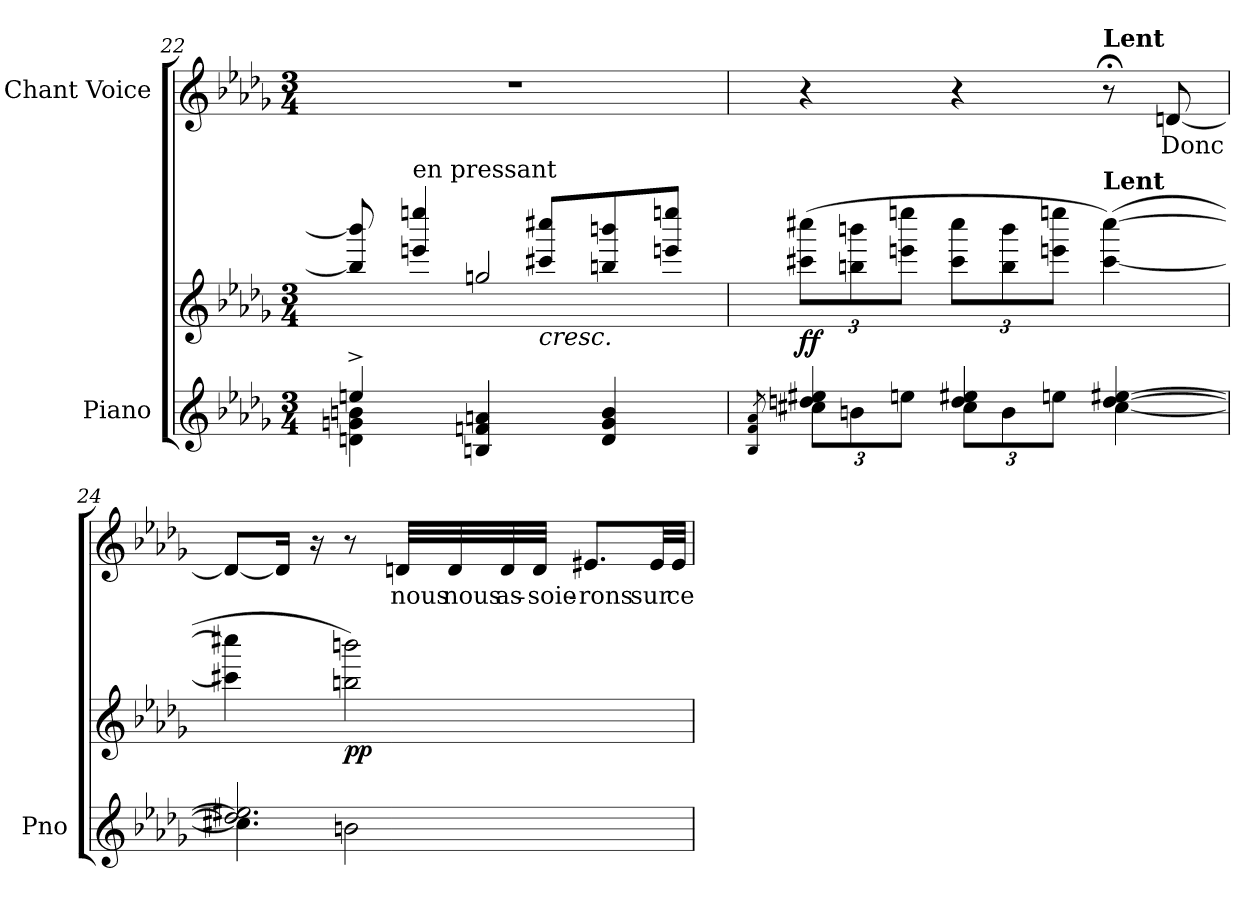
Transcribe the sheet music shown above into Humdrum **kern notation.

**kern	**kern	**dynam	**kern	**text	**dynam
*part2	*part2	*part2	*part1	*part1	*part1
*staff3	*staff2	*staff2/3	*staff1	*staff1	*staff1
*I"Piano	*	*	*I"Chant Voice	*	*
*I'Pno	*	*	*	*	*
*clefG2	*clefG2	*	*clefG2	*	*
*k[b-e-a-d-g-]	*k[b-e-a-d-g-]	*	*k[b-e-a-d-g-]	*	*
*M3/4	*M3/4	*	*M3/4	*	*
=22	=22	=22	=22	=22	=22
*^	*^	*	*	*	*
4een^/	4dn\ 4gn\ 4bn\	8bb/] 8bbb/]	4ryy	.	2.r	.	.
!	!	!LO:TX:a:t=en pressant	!	!	!	!	!
.	.	4eeen/ 4eeeen/	.	.	.	.	.
2ryy	4Bn/ 4fn/ 4an/	.	2ggn/	.	.	.	.
!	!	!	!	!LO:HP:b	!	!	!
.	.	8ccc#X/ 8cccc#X/L	.	<	.	.	.
.	4d/ 4g/ 4b/	8bbn/ 8bbbn/	.	.	.	.	.
.	.	8eeen/ 8eeeen/J	.	.	.	.	.
*	*	*v	*v	*	*	*	*
=23	=23	=23	=23	=23	=23	=23
8qB-/ 8qf/ 8qa-/	.	.	.	.	.	.
*	*Xbrackettup	*Xbrackettup	*	*	*	*
!	!	!	!LO:DY:b	!	!	!
4ddn/ 4ee#X/	12cc#X\L	(12ccc#X\ 12cccc#X\L	ff	4r	.	.
.	12bn\	12bbn\ 12bbbn\	.	.	.	.
.	12een\J	12eeen\ 12eeeen\J	.	.	.	.
4dd/ 4ee#X/	12cc#\L	12ccc#\ 12cccc#\L	.	4r	.	.
.	12b\	12bb\ 12bbb\	.	.	.	.
.	12een\J	12eeen\ 12eeeen\J	.	.	.	.
!	!	!	!	!LO:TX:a:B:t=Lent	!	!
!	!	!LO:TX:a:B:t=Lent	!	!	!	!
!	!	!	!	!	!	!LO:DY:a
!	!	!	!	!	!	!LO:DY:n=1:a
[4dd/ [4ee#X/	[4cc#\	([4ccc#\ [4cccc#\)	.	8r;<	.	p other-dynamics
!	!	!	!	!	!LO:LY:b	!
.	.	.	.	[8dn/	Donc	.
*v	*v	*	*	*	*	*
.	.	[	.	.	.
!!LO:LB:g=z
=24	=24	=24	=24	=24	=24
*^	*	*	*	*	*
2.ddn/] 2.ee#X/]	4cc#X\]	4ccc#X\] 4cccc#X\]	.	8dn/L_	.	.
.	.	.	.	16d/Jk]	.	.
.	.	.	.	16r	.	.
!	!	!	!LO:DY:b	!	!	!
.	2bn\	2bbn\ 2bbbn\)	pp	8r	.	.
!	!	!	!	!	!LO:LY:b	!
.	.	.	.	32d/LLL	nous	.
!	!	!	!	!	!LO:LY:b	!
.	.	.	.	32d/	nous	.
!	!	!	!	!	!LO:LY:b	!
.	.	.	.	32d/	as-	.
!	!	!	!	!	!LO:LY:b	!
.	.	.	.	32d/JJJ	-soie-	.
!	!	!	!	!	!LO:LY:b	!
.	.	.	.	8.e#X/L	-rons	.
!	!	!	!	!	!LO:LY:b	!
.	.	.	.	32e#/LL	sur	.
!	!	!	!	!	!LO:LY:b	!
.	.	.	.	32e#/JJJ	ce	.
*v	*v	*	*	*	*	*
=	=	=	=	=	=
*-	*-	*-	*-	*-	*-
